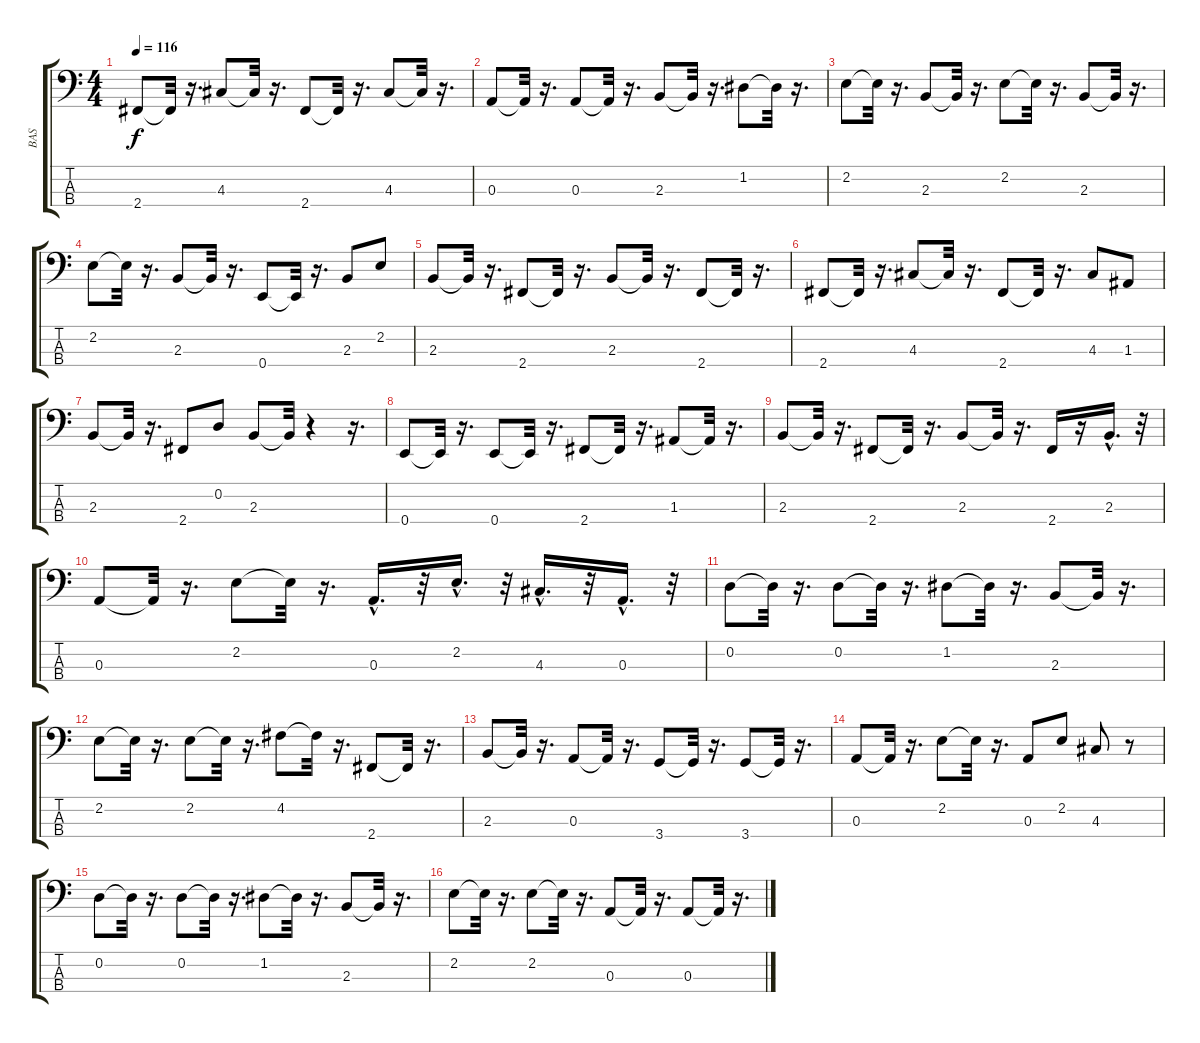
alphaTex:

\track ("BAS     " "BAS     ") {instrument acousticbass}
\staff {score tabs}
\tuning (G2 D2 A1 E1) {hide}
\ts (4 4)
\tempo 116
\clef f4
\ks c
2.4.8{dy f} 2.4{t}.32 r.16{d} 4.3.8 4.3{t}.32 r.16{d} 2.4.8 2.4{t}.32 r.16{d} 4.3.8 4.3{t}.32 r.16{d} |
0.3.8 0.3{t}.32 r.16{d} 0.3.8 0.3{t}.32 r.16{d} 2.3.8 2.3{t}.32 r.16{d} 1.2.8 1.2{t}.32 r.16{d} |
2.2.8 2.2{t}.32 r.16{d} 2.3.8 2.3{t}.32 r.16{d} 2.2.8 2.2{t}.32 r.16{d} 2.3.8 2.3{t}.32 r.16{d} |
2.2.8 2.2{t}.32 r.16{d} 2.3.8 2.3{t}.32 r.16{d} 0.4.8 0.4{t}.32 r.16{d} 2.3.8 2.2.8 |
2.3.8 2.3{t}.32 r.16{d} 2.4.8 2.4{t}.32 r.16{d} 2.3.8 2.3{t}.32 r.16{d} 2.4.8 2.4{t}.32 r.16{d} |
2.4.8 2.4{t}.32 r.16{d} 4.3.8 4.3{t}.32 r.16{d} 2.4.8 2.4{t}.32 r.16{d} 4.3.8 1.3.8 |
2.3.8 2.3{t}.32 r.16{d} 2.4.8 0.2.8 2.3.8 2.3{t}.32 r.4 r.16{d} |
0.4.8 0.4{t}.32 r.16{d} 0.4.8 0.4{t}.32 r.16{d} 2.4.8 2.4{t}.32 r.16{d} 1.3.8 1.3{t}.32 r.16{d} |
2.3.8 2.3{t}.32 r.16{d} 2.4.8 2.4{t}.32 r.16{d} 2.3.8 2.3{t}.32 r.16{d} 2.4.16 r.16 2.3{hac}.16{d} r.32 |
0.3.8 0.3{t}.32 r.16{d} 2.2.8 2.2{t}.32 r.16{d} 0.3{hac}.16{d} r.32 2.2{hac}.16{d} r.32 4.3{hac}.16{d} r.32 0.3{hac}.16{d} r.32 |
0.2.8 0.2{t}.32 r.16{d} 0.2.8 0.2{t}.32 r.16{d} 1.2.8 1.2{t}.32 r.16{d} 2.3.8 2.3{t}.32 r.16{d} |
2.2.8 2.2{t}.32 r.16{d} 2.2.8 2.2{t}.32 r.16{d} 4.2.8 4.2{t}.32 r.16{d} 2.4.8 2.4{t}.32 r.16{d} |
2.3.8 2.3{t}.32 r.16{d} 0.3.8 0.3{t}.32 r.16{d} 3.4.8 3.4{t}.32 r.16{d} 3.4.8 3.4{t}.32 r.16{d} |
0.3.8 0.3{t}.32 r.16{d} 2.2.8 2.2{t}.32 r.16{d} 0.3.8 2.2.8 4.3.8 r.8 |
0.2.8 0.2{t}.32 r.16{d} 0.2.8 0.2{t}.32 r.16{d} 1.2.8 1.2{t}.32 r.16{d} 2.3.8 2.3{t}.32 r.16{d} |
2.2.8 2.2{t}.32 r.16{d} 2.2.8 2.2{t}.32 r.16{d} 0.3.8 0.3{t}.32 r.16{d} 0.3.8 0.3{t}.32 r.16{d}
